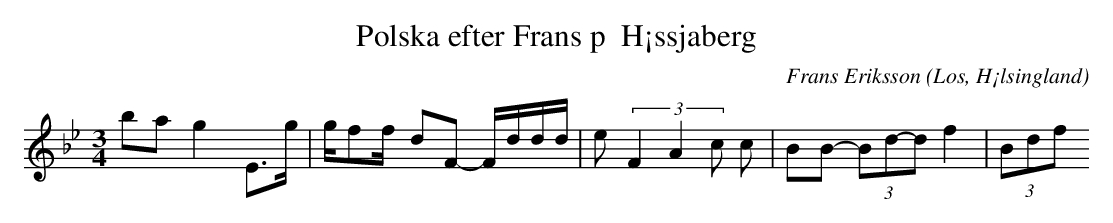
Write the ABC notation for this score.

X:1
T:Polska efter Frans p  H¡ssjaberg
O:Los, H¡lsingland
M:3/4
C:Frans Eriksson
K:Bb
ba g2 E>g |g/ff/- dF- F/d/d/d/|e3/3 (3F2A2c c| BB -(3Bd-d f2|-(3Bdf
